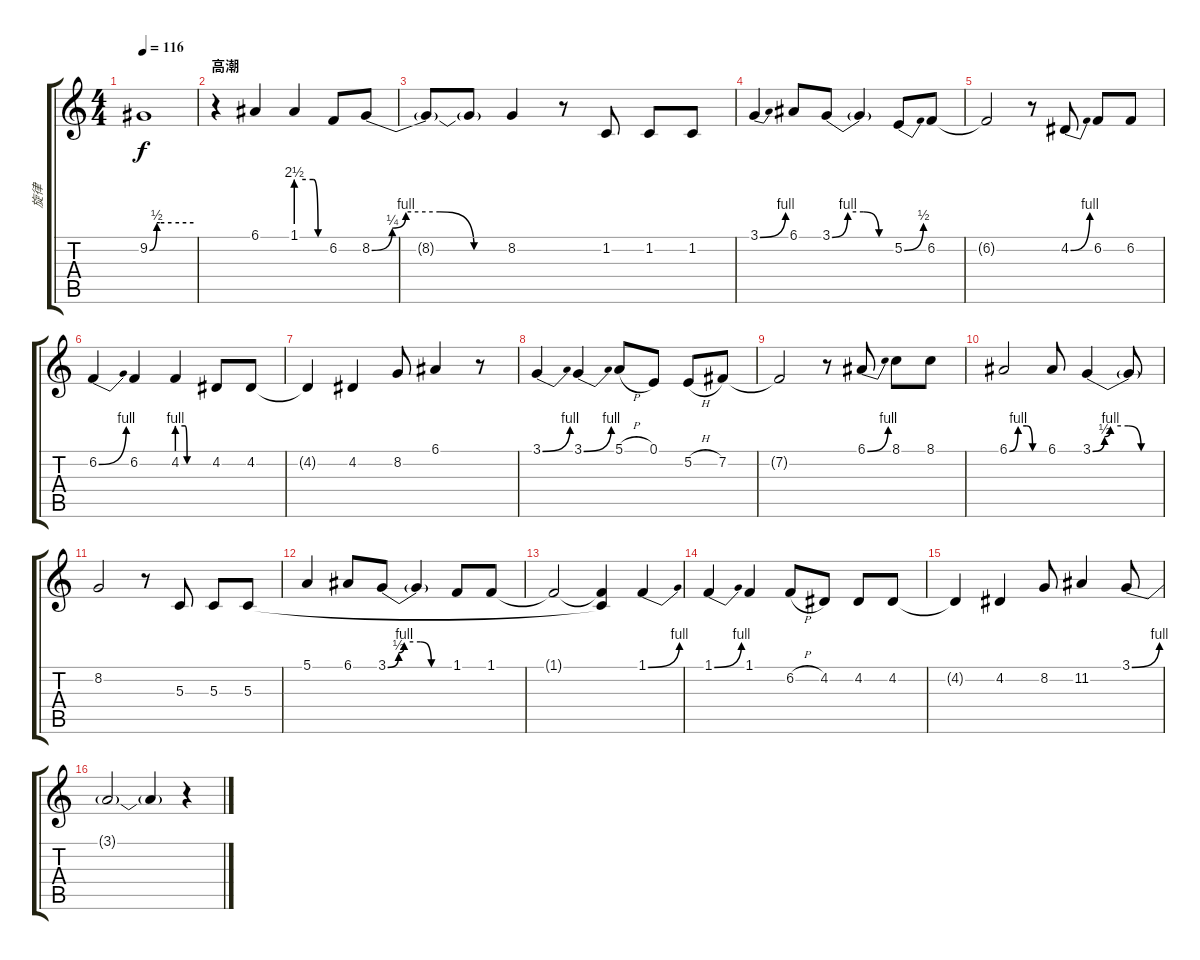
\track ("旋律" "旋律") {instrument synthvoice}
\staff {score tabs}
\tuning (E4 B3 G3 D3 A2 E2) {hide}
\ts (4 4)
\tempo 116
\clef g2
\ks c
9.2{be (custom 0 0 10 2 14 2 30 2 60 2)}.1{dy f} |
\section ("" "高潮")
r.4 6.1.4 1.1{be (custom 0 10 20 10 35 10 45 0 60 0)}.4 6.2.8 8.2{be (custom 0 0 9 1 15 4 30 4 45 0 60 0)}.8 |
8.2{t}.8 8.2{t}.8 8.2.4 r.8 1.2.8 1.2.8 1.2.8 |
3.1{be (bend 0 0 60 4)}.4 6.1.8 3.1{be (custom 0 0 15 4 30 4 45 0 60 0)}.8 3.1{t}.4 5.2{be (bend 0 0 60 2)}.8 6.2.8 |
6.2{t}.2 r.8 4.2{be (bend 0 0 60 4)}.8 6.2.8 6.2.8 |
6.2{be (bend 0 0 60 4)}.4 6.2.4 4.2{be (custom 0 4 15 4 19 0 60 0)}.4 4.2.8 4.2.8 |
4.2{t}.4 4.2.4 8.2.8 6.1.4 r.8 |
3.1{be (bend 0 0 60 4)}.4 3.1{be (bend 0 0 60 4)}.4 5.1{h}.8 0.1.8 5.2{h}.8 7.2.8 |
7.2{t}.2 r.8 6.1{be (bend 0 0 60 4)}.8 8.1.8 8.1.8 |
6.1{be (custom 0 0 15 4 30 4 40 0 60 0)}.2 6.1.8 3.1{be (custom 0 0 10 2 15 4 30 4 41 0 45 0 60 0)}.4 3.1{t}.8 |
8.2.2 r.8 5.3.8 5.3.8 5.3.8 |
5.1.4 6.1.8 3.1{be (custom 0 0 10 2 15 4 30 4 40 0 45 0 60 0)}.8 3.1{t}.4 1.1.8 1.1.8 |
1.1{t}.2 (1.1{t} 5.3{t}).4 1.1{be (bend 0 0 60 4)}.4 |
1.1{be (bend 0 0 60 4)}.4 1.1.4 6.2{h}.8 4.2.8 4.2.8 4.2.8 |
4.2{t}.4 4.2.4 8.2.8 11.2.4 3.1{be (bend 0 0 60 4)}.8 |
3.1{t}.2 3.1{t}.4 r.4
